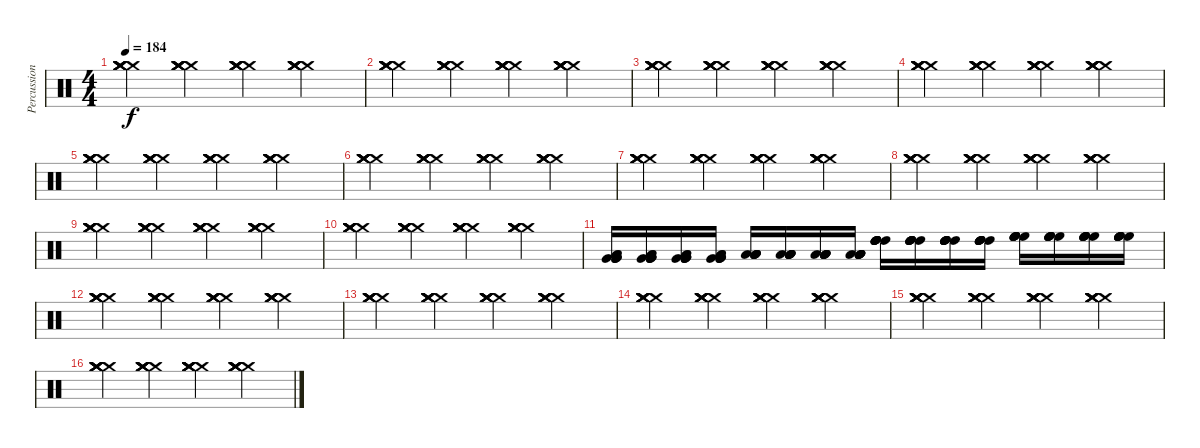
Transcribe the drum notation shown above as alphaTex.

\track ("Percussion" "Percussion") {instrument percussion}
\staff {score}
\articulation defaults
\ts (4 4)
\tempo 184
\clef neutral
\ks c
("Crash medium (hit)" "Crash medium (hit)" "Crash medium (hit)" "Crash medium (hit)" "Crash medium (hit)" "Crash medium (hit)").4{dy f} ("Crash medium (hit)" "Crash medium (hit)" "Crash medium (hit)" "Crash medium (hit)" "Crash medium (hit)" "Crash medium (hit)").4 ("Crash medium (hit)" "Crash medium (hit)" "Crash medium (hit)" "Crash medium (hit)" "Crash medium (hit)" "Crash medium (hit)").4 ("Crash medium (hit)" "Crash medium (hit)" "Crash medium (hit)" "Crash medium (hit)" "Crash medium (hit)" "Crash medium (hit)").4 |
("Crash medium (hit)" "Crash medium (hit)" "Crash medium (hit)" "Crash medium (hit)" "Crash medium (hit)" "Crash medium (hit)").4 ("Crash medium (hit)" "Crash medium (hit)" "Crash medium (hit)" "Crash medium (hit)" "Crash medium (hit)" "Crash medium (hit)").4 ("Crash medium (hit)" "Crash medium (hit)" "Crash medium (hit)" "Crash medium (hit)" "Crash medium (hit)" "Crash medium (hit)").4 ("Crash medium (hit)" "Crash medium (hit)" "Crash medium (hit)" "Crash medium (hit)" "Crash medium (hit)" "Crash medium (hit)").4 |
("Crash medium (hit)" "Crash medium (hit)" "Crash medium (hit)" "Crash medium (hit)" "Crash medium (hit)" "Crash medium (hit)").4 ("Crash medium (hit)" "Crash medium (hit)" "Crash medium (hit)" "Crash medium (hit)" "Crash medium (hit)" "Crash medium (hit)").4 ("Crash medium (hit)" "Crash medium (hit)" "Crash medium (hit)" "Crash medium (hit)" "Crash medium (hit)" "Crash medium (hit)").4 ("Crash medium (hit)" "Crash medium (hit)" "Crash medium (hit)" "Crash medium (hit)" "Crash medium (hit)" "Crash medium (hit)").4 |
("Crash medium (hit)" "Crash medium (hit)" "Crash medium (hit)" "Crash medium (hit)" "Crash medium (hit)" "Crash medium (hit)").4 ("Crash medium (hit)" "Crash medium (hit)" "Crash medium (hit)" "Crash medium (hit)" "Crash medium (hit)" "Crash medium (hit)").4 ("Crash medium (hit)" "Crash medium (hit)" "Crash medium (hit)" "Crash medium (hit)" "Crash medium (hit)" "Crash medium (hit)").4 ("Crash medium (hit)" "Crash medium (hit)" "Crash medium (hit)" "Crash medium (hit)" "Crash medium (hit)" "Crash medium (hit)").4 |
("Crash medium (hit)" "Crash medium (hit)" "Crash medium (hit)" "Crash medium (hit)" "Crash medium (hit)" "Crash medium (hit)").4 ("Crash medium (hit)" "Crash medium (hit)" "Crash medium (hit)" "Crash medium (hit)" "Crash medium (hit)" "Crash medium (hit)").4 ("Crash medium (hit)" "Crash medium (hit)" "Crash medium (hit)" "Crash medium (hit)" "Crash medium (hit)" "Crash medium (hit)").4 ("Crash medium (hit)" "Crash medium (hit)" "Crash medium (hit)" "Crash medium (hit)" "Crash medium (hit)" "Crash medium (hit)").4 |
("Crash medium (hit)" "Crash medium (hit)" "Crash medium (hit)" "Crash medium (hit)" "Crash medium (hit)" "Crash medium (hit)").4 ("Crash medium (hit)" "Crash medium (hit)" "Crash medium (hit)" "Crash medium (hit)" "Crash medium (hit)" "Crash medium (hit)").4 ("Crash medium (hit)" "Crash medium (hit)" "Crash medium (hit)" "Crash medium (hit)" "Crash medium (hit)" "Crash medium (hit)").4 ("Crash medium (hit)" "Crash medium (hit)" "Crash medium (hit)" "Crash medium (hit)" "Crash medium (hit)" "Crash medium (hit)").4 |
("Crash medium (hit)" "Crash medium (hit)" "Crash medium (hit)" "Crash medium (hit)" "Crash medium (hit)" "Crash medium (hit)").4 ("Crash medium (hit)" "Crash medium (hit)" "Crash medium (hit)" "Crash medium (hit)" "Crash medium (hit)" "Crash medium (hit)").4 ("Crash medium (hit)" "Crash medium (hit)" "Crash medium (hit)" "Crash medium (hit)" "Crash medium (hit)" "Crash medium (hit)").4 ("Crash medium (hit)" "Crash medium (hit)" "Crash medium (hit)" "Crash medium (hit)" "Crash medium (hit)" "Crash medium (hit)").4 |
("Crash medium (hit)" "Crash medium (hit)" "Crash medium (hit)" "Crash medium (hit)" "Crash medium (hit)" "Crash medium (hit)").4 ("Crash medium (hit)" "Crash medium (hit)" "Crash medium (hit)" "Crash medium (hit)" "Crash medium (hit)" "Crash medium (hit)").4 ("Crash medium (hit)" "Crash medium (hit)" "Crash medium (hit)" "Crash medium (hit)" "Crash medium (hit)" "Crash medium (hit)").4 ("Crash medium (hit)" "Crash medium (hit)" "Crash medium (hit)" "Crash medium (hit)" "Crash medium (hit)" "Crash medium (hit)").4 |
("Crash medium (hit)" "Crash medium (hit)" "Crash medium (hit)" "Crash medium (hit)" "Crash medium (hit)" "Crash medium (hit)").4 ("Crash medium (hit)" "Crash medium (hit)" "Crash medium (hit)" "Crash medium (hit)" "Crash medium (hit)" "Crash medium (hit)").4 ("Crash medium (hit)" "Crash medium (hit)" "Crash medium (hit)" "Crash medium (hit)" "Crash medium (hit)" "Crash medium (hit)").4 ("Crash medium (hit)" "Crash medium (hit)" "Crash medium (hit)" "Crash medium (hit)" "Crash medium (hit)" "Crash medium (hit)").4 |
("Crash medium (hit)" "Crash medium (hit)" "Crash medium (hit)" "Crash medium (hit)" "Crash medium (hit)" "Crash medium (hit)").4 ("Crash medium (hit)" "Crash medium (hit)" "Crash medium (hit)" "Crash medium (hit)" "Crash medium (hit)" "Crash medium (hit)").4 ("Crash medium (hit)" "Crash medium (hit)" "Crash medium (hit)" "Crash medium (hit)" "Crash medium (hit)" "Crash medium (hit)").4 ("Crash medium (hit)" "Crash medium (hit)" "Crash medium (hit)" "Crash medium (hit)" "Crash medium (hit)" "Crash medium (hit)").4 |
("Low Tom (hit)" "Low Tom (hit)" "Very Low Tom (hit)" "Very Low Tom (hit)" "Very Low Tom (hit)" "Very Low Tom (hit)").16 ("Low Tom (hit)" "Low Tom (hit)" "Very Low Tom (hit)" "Very Low Tom (hit)" "Very Low Tom (hit)" "Very Low Tom (hit)").16 ("Low Tom (hit)" "Low Tom (hit)" "Very Low Tom (hit)" "Very Low Tom (hit)" "Very Low Tom (hit)" "Very Low Tom (hit)").16 ("Low Tom (hit)" "Low Tom (hit)" "Very Low Tom (hit)" "Very Low Tom (hit)" "Very Low Tom (hit)" "Very Low Tom (hit)").16 ("Low Tom (hit)" "Low Tom (hit)" "Low Tom (hit)" "Low Tom (hit)" "Low Tom (hit)" "Low Tom (hit)").16 ("Low Tom (hit)" "Low Tom (hit)" "Low Tom (hit)" "Low Tom (hit)" "Low Tom (hit)" "Low Tom (hit)").16 ("Low Tom (hit)" "Low Tom (hit)" "Low Tom (hit)" "Low Tom (hit)" "Low Tom (hit)" "Low Tom (hit)").16 ("Low Tom (hit)" "Low Tom (hit)" "Low Tom (hit)" "Low Tom (hit)" "Low Tom (hit)" "Low Tom (hit)").16 ("High Tom (hit)" "High Tom (hit)" "High Tom (hit)" "High Tom (hit)" "High Tom (hit)" "High Tom (hit)").16 ("High Tom (hit)" "High Tom (hit)" "High Tom (hit)" "High Tom (hit)" "High Tom (hit)" "High Tom (hit)").16 ("High Tom (hit)" "High Tom (hit)" "High Tom (hit)" "High Tom (hit)" "High Tom (hit)" "High Tom (hit)").16 ("High Tom (hit)" "High Tom (hit)" "High Tom (hit)" "High Tom (hit)" "High Tom (hit)" "High Tom (hit)").16 ("High Floor Tom (hit)" "High Floor Tom (hit)" "High Floor Tom (hit)" "High Floor Tom (hit)" "High Floor Tom (hit)" "High Floor Tom (hit)").16 ("High Floor Tom (hit)" "High Floor Tom (hit)" "High Floor Tom (hit)" "High Floor Tom (hit)" "High Floor Tom (hit)" "High Floor Tom (hit)").16 ("High Floor Tom (hit)" "High Floor Tom (hit)" "High Floor Tom (hit)" "High Floor Tom (hit)" "High Floor Tom (hit)" "High Floor Tom (hit)").16 ("High Floor Tom (hit)" "High Floor Tom (hit)" "High Floor Tom (hit)" "High Floor Tom (hit)" "High Floor Tom (hit)" "High Floor Tom (hit)").16 |
("Crash medium (hit)" "Crash medium (hit)" "Crash medium (hit)" "Crash medium (hit)" "Crash medium (hit)" "Crash medium (hit)").4 ("Crash medium (hit)" "Crash medium (hit)" "Crash medium (hit)" "Crash medium (hit)" "Crash medium (hit)" "Crash medium (hit)").4 ("Crash medium (hit)" "Crash medium (hit)" "Crash medium (hit)" "Crash medium (hit)" "Crash medium (hit)" "Crash medium (hit)").4 ("Crash medium (hit)" "Crash medium (hit)" "Crash medium (hit)" "Crash medium (hit)" "Crash medium (hit)" "Crash medium (hit)").4 |
("Crash medium (hit)" "Crash medium (hit)" "Crash medium (hit)" "Crash medium (hit)" "Crash medium (hit)" "Crash medium (hit)").4 ("Crash medium (hit)" "Crash medium (hit)" "Crash medium (hit)" "Crash medium (hit)" "Crash medium (hit)" "Crash medium (hit)").4 ("Crash medium (hit)" "Crash medium (hit)" "Crash medium (hit)" "Crash medium (hit)" "Crash medium (hit)" "Crash medium (hit)").4 ("Crash medium (hit)" "Crash medium (hit)" "Crash medium (hit)" "Crash medium (hit)" "Crash medium (hit)" "Crash medium (hit)").4 |
("Crash medium (hit)" "Crash medium (hit)" "Crash medium (hit)" "Crash medium (hit)" "Crash medium (hit)" "Crash medium (hit)").4 ("Crash medium (hit)" "Crash medium (hit)" "Crash medium (hit)" "Crash medium (hit)" "Crash medium (hit)" "Crash medium (hit)").4 ("Crash medium (hit)" "Crash medium (hit)" "Crash medium (hit)" "Crash medium (hit)" "Crash medium (hit)" "Crash medium (hit)").4 ("Crash medium (hit)" "Crash medium (hit)" "Crash medium (hit)" "Crash medium (hit)" "Crash medium (hit)" "Crash medium (hit)").4 |
("Crash medium (hit)" "Crash medium (hit)" "Crash medium (hit)" "Crash medium (hit)" "Crash medium (hit)" "Crash medium (hit)").4 ("Crash medium (hit)" "Crash medium (hit)" "Crash medium (hit)" "Crash medium (hit)" "Crash medium (hit)" "Crash medium (hit)").4 ("Crash medium (hit)" "Crash medium (hit)" "Crash medium (hit)" "Crash medium (hit)" "Crash medium (hit)" "Crash medium (hit)").4 ("Crash medium (hit)" "Crash medium (hit)" "Crash medium (hit)" "Crash medium (hit)" "Crash medium (hit)" "Crash medium (hit)").4 |
("Crash medium (hit)" "Crash medium (hit)" "Crash medium (hit)" "Crash medium (hit)" "Crash medium (hit)" "Crash medium (hit)").4 ("Crash medium (hit)" "Crash medium (hit)" "Crash medium (hit)" "Crash medium (hit)" "Crash medium (hit)" "Crash medium (hit)").4 ("Crash medium (hit)" "Crash medium (hit)" "Crash medium (hit)" "Crash medium (hit)" "Crash medium (hit)" "Crash medium (hit)").4 ("Crash medium (hit)" "Crash medium (hit)" "Crash medium (hit)" "Crash medium (hit)" "Crash medium (hit)" "Crash medium (hit)").4
